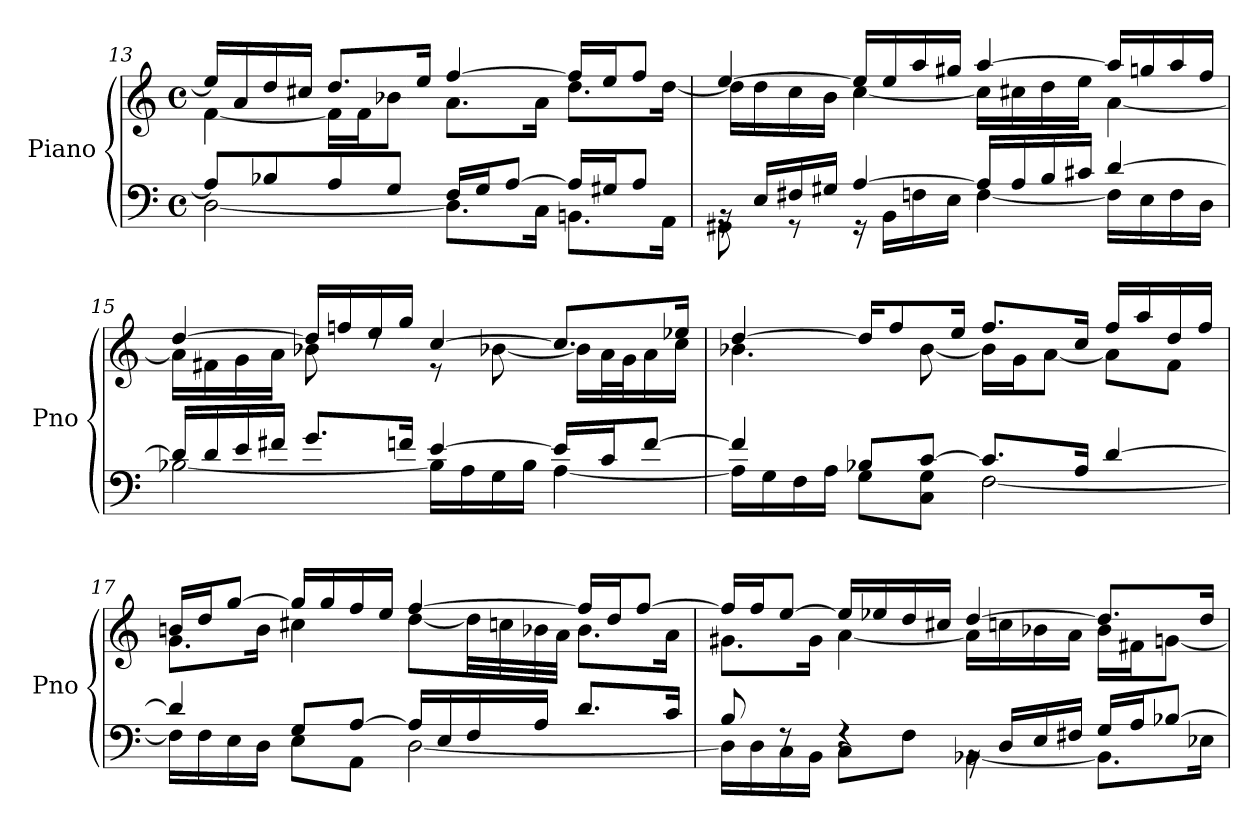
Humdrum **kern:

**kern	**kern
*part1	*part1
*staff2	*staff1
*I"Piano	*
*I'Pno	*
*clefF4	*clefG2
*k[]	*k[]
*M4/4	*M4/4
*met(c)	*met(c)
=13	=13
*^	*^
8A/L]	[2D\	16ee/LL]	[4f\
.	.	16a/	.
8B-X/	.	16dd/	.
.	.	16cc#X/JJ	.
8A/	.	8.dd/L	16f\LL]
.	.	.	16f\J
8G/J	.	.	8b-X\J
.	.	16ee/Jk	.
16F/LL	8.D\L]	[4ff/	8.a\L
16G/J	.	.	.
[8A/J	.	.	.
.	16C\Jk	.	16a\Jk
16A/LL]	8.BBn\L	16ff/LL]	8.dd\L
16G#X/J	.	16ee/J	.
8A/J	.	8ff/J	.
.	16AA\Jk	.	[16dd\Jk
!!LO:LB:g=z	!!
=14	=14	=14	=14
16rBB	8GG#X\	[4ee/	16dd\LL]
16E/LL	.	.	16dd\
16F#X/	8r	.	16cc\
16G#X/JJ	.	.	16b\JJ
[4A/	16r	16ee/LL]	[4cc\
.	16BB\LL	16ee/	.
.	16Fn\	16aa/	.
.	16E\JJ	16gg#X/JJ	.
16A/LL]	[4F\	[4aa/	16cc\LL]
16A/	.	.	16cc#X\
16B/	.	.	16dd\
16c#X/JJ	.	.	16ee\JJ
[4d/	16F\LL]	16aa/LL]	[4a\
.	16E\	16ggn/	.
.	16F\	16aa/	.
.	16D\JJ	16ff/JJ	.
=15	=15	=15	=15
16d/LL]	[2B-X\	[4dd/	16a\LL]
16d/	.	.	16f#X\
16e/	.	.	16g\
16f#X/JJ	.	.	16a\JJ
8.g/L	.	16dd/LL]	8b-X\
.	.	16ffn/	.
.	.	16ee/	8rdd
16fn/Jk	.	16gg/JJ	.
[4e/	16B-\LL]	[4cc/	8r
.	16A\	.	.
.	16G\	.	[8b-X\
.	16B-\JJ	.	.
16e/LL]	[4A\	8.cc/L]	16b-\LL]
16c/J	.	.	32a\L
.	.	.	32g\J
[8f/J	.	.	16a\
.	.	16ee-X/Jk	16cc\JJ
!!LO:LB:g=z	!!
=16	=16	=16	=16
4f/]	16A\LL]	[4dd/	4.b-X\
.	16G\	.	.
.	16F\	.	.
.	16A\JJ	.	.
8B-X/L	8G\L	16dd/KL]	.
.	.	8ff/	.
[8c/J	8C\ 8G\J	.	[8b-\
.	.	16ee/Jk	.
8.c/L]	[2F\	8.ff/L	16b-\LL]
.	.	.	16g\J
.	.	.	[8a\J
16A/Jk	.	16cc/Jk	.
[4d/	.	16ff/LL	8a\L]
.	.	16aa/	.
.	.	16dd/	8f\J
.	.	16ff/JJ	.
=17	=17	=17	=17
4d/]	16F\LL]	16bn/LL	8.g\L
.	16F\	16dd/J	.
.	16E\	[8gg/J	.
.	16D\JJ	.	16b\Jk
8G/L	8E\L	16gg/LL]	4cc#X\
.	.	16gg/	.
[8A/J	8AA\J	16ff/	.
.	.	16ee/JJ	.
16A/LL]	[2D\	[4ff/	[8dd\L
16E/	.	.	.
16F/	.	.	32dd\LL]
.	.	.	32ccn\
16A/JJ	.	.	32b-X\
.	.	.	32a\JJJ
8.d/L	.	16ff/LL]	8.b-\L
.	.	16dd/J	.
.	.	[8ff/J	.
16c/Jk	.	.	16a\Jk
!!LO:LB:g=z	!!
=18	=18	=18	=18
8B/	16D\LL]	16ff/LL]	8.g#X\L
.	16D\	16ff/J	.
8rF	16C\	[8ee/J	.
.	16BB\JJ	.	16g#\Jk
4rF	8C\L	16ee/LL]	[4a\
.	.	16ee-X/	.
.	8F\J	16dd/	.
.	.	16cc#X/JJ	.
16rBB	[4BB-X\	[4dd/	16a\LL]
16D/LL	.	.	16ccn\
16E/	.	.	16b-X\
16F#X/JJ	.	.	16a\JJ
16G/LL	8.BB-\L]	8.dd/L]	16b-\LL
16A/J	.	.	16f#X\J
[8B-X/J	.	.	[8gn\J
.	16E-X\Jk	16dd/Jk	.
*v	*v	*	*
*	*v	*v
=	=
*-	*-
